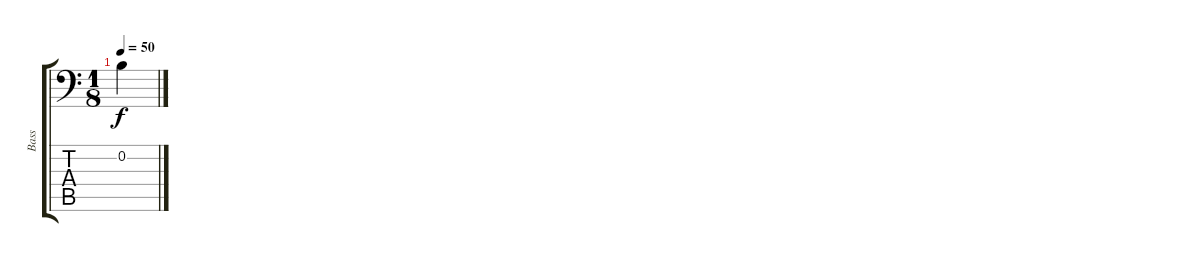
\track ("Bass" "Bass") {instrument acousticbass}
\staff {score tabs}
\tuning (E3 B2 G2 D1 A1 E1) {hide}
\ts (1 8)
\tempo 50
\clef f4
\ks c
0.2{t}.4{dy f}
